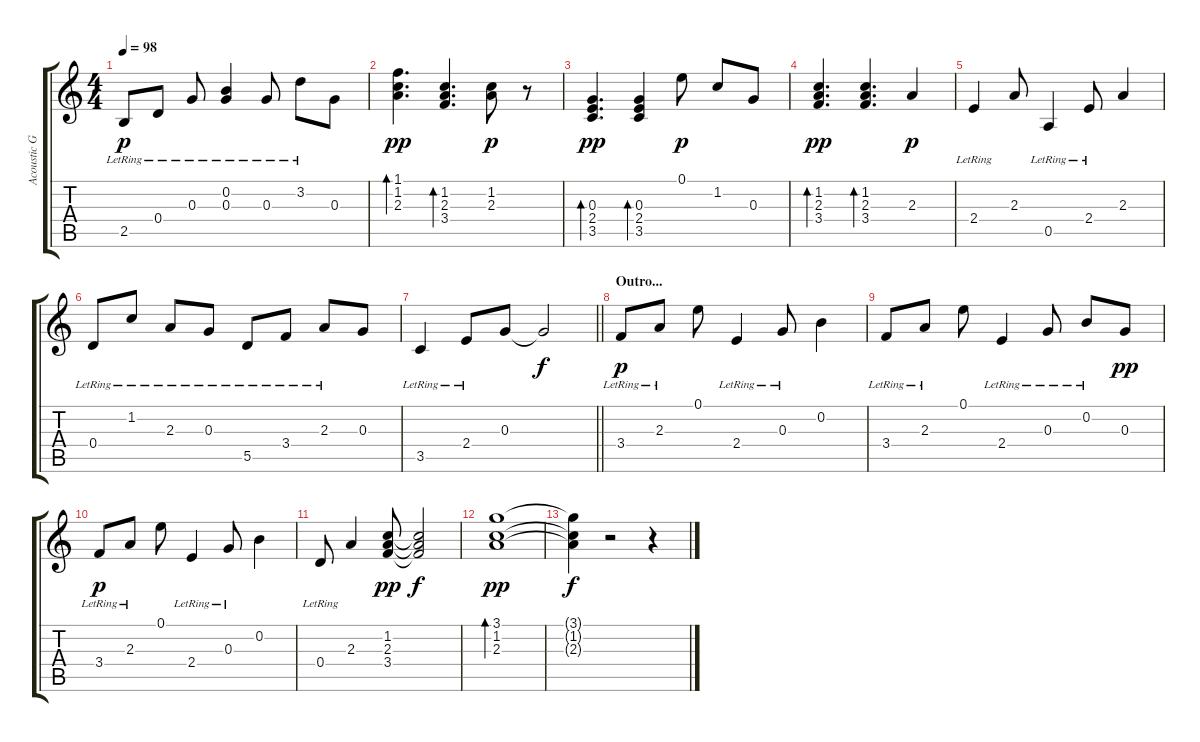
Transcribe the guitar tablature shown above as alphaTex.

\track ("Acoustic Guitar" "Acoustic G") {instrument acousticguitarsteel}
\staff {score tabs}
\tuning (E4 B3 G3 D3 A2 E2) {hide}
\ts (4 4)
\tempo 98
\clef g2
\ks c
2.5{lr}.8{dy p} 0.4{lr}.8 0.3{lr}.8 (0.2{lr} 0.3{lr}).4 0.3{lr}.8 3.2{lr}.8 0.3.8 |
(1.1 1.2 2.3).4{d bd 120 dy pp} (1.2 2.3 3.4).4{d bd 120} (1.2 2.3).8{dy p} r.8 |
(0.3 2.4 3.5).4{d bd 120 dy pp} (0.3 2.4 3.5).4{bd 120} 0.1.8{dy p} 1.2.8 0.3.8 |
(1.2 2.3 3.4).4{d bd 120 dy pp} (1.2 2.3 3.4).4{d bd 120} 2.3.4{dy p} |
2.4{lr}.4 2.3.8 0.5{lr}.4 2.4{lr}.8 2.3.4 |
0.4{lr}.8 1.2{lr}.8 2.3{lr}.8 0.3{lr}.8 5.5{lr}.8 3.4{lr}.8 2.3{lr}.8 0.3.8 |
\barLineRight lightlight
3.5{lr}.4 2.4{lr}.8 0.3.8 0.3{t}.2{dy f} |
\section ("" "Outro...")
3.4{lr}.8{dy p} 2.3{lr}.8 0.1.8 2.4{lr}.4 0.3{lr}.8 0.2.4 |
3.4{lr}.8 2.3{lr}.8 0.1.8 2.4{lr}.4 0.3{lr}.8 0.2{lr}.8 0.3.8{dy pp} |
3.4{lr}.8{dy p} 2.3{lr}.8 0.1.8 2.4{lr}.4 0.3{lr}.8 0.2.4 |
0.4{lr}.8 2.3.4 (1.2 2.3 3.4).8{dy pp} (1.2{t} 2.3{t} 3.4{t}).2{dy f} |
(3.1 1.2 2.3).1{bd 240 dy pp} |
(3.1{t} 1.2{t} 2.3{t}).4{dy f} r.2 r.4
